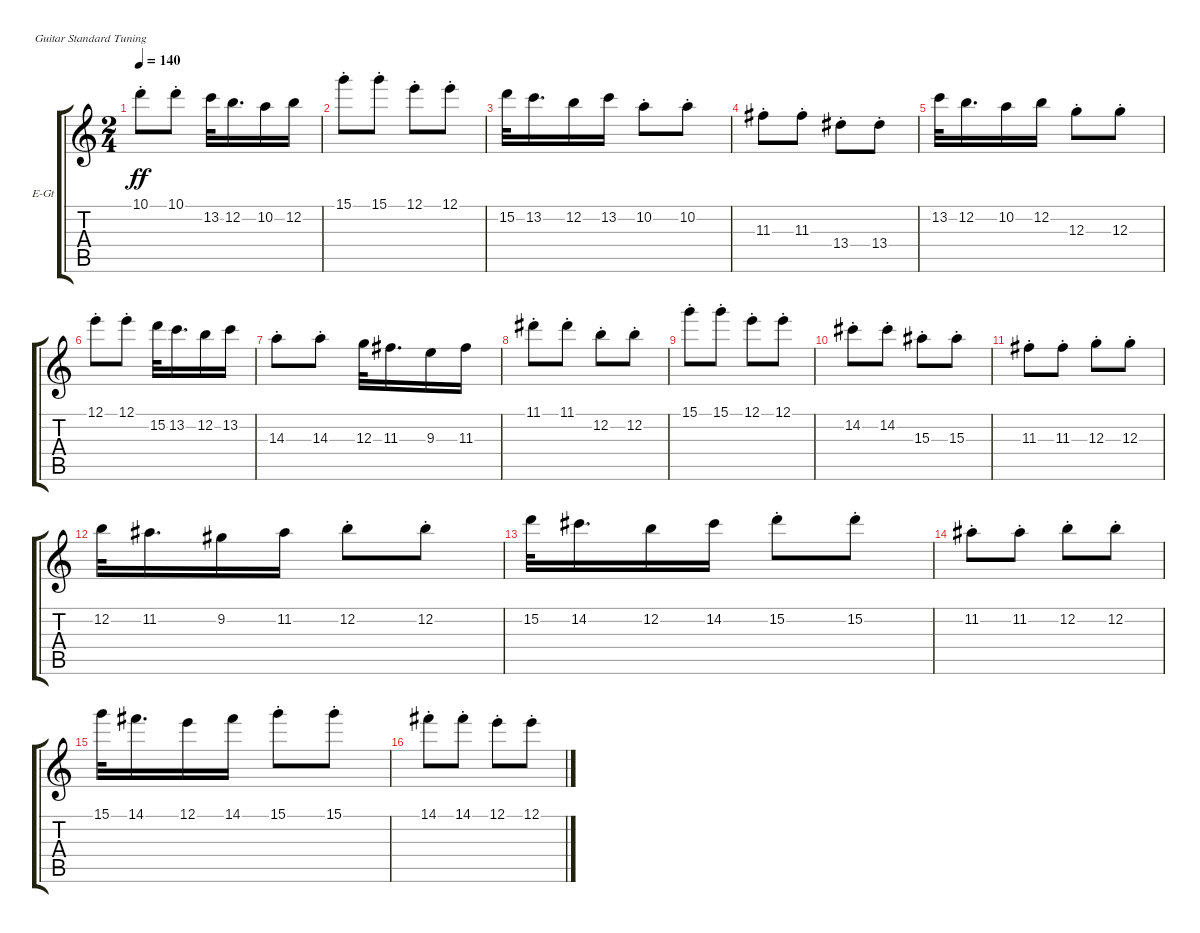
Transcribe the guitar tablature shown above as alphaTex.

\bracketExtendMode groupsimilarinstruments
\firstSystemTrackNameOrientation horizontal
\otherSystemsTrackNameOrientation horizontal
\track ("Guitar 1" "E-Gt") {instrument distortionguitar}
\staff {score tabs}
\tuning (E4 B3 G3 D3 A2 E2)
\ts (2 4)
\tempo 140
\clef g2
\ks c
10.1{st}.8{dy ff} 10.1{st}.8 13.2.32 12.2.16{d} 10.2.16 12.2.16 |
15.1{st}.8 15.1{st}.8 12.1{st}.8 12.1{st}.8 |
15.2.32 13.2.16{d} 12.2.16 13.2.16 10.2{st}.8 10.2{st}.8 |
11.3{st}.8 11.3{st}.8 13.4{st}.8 13.4{st}.8 |
13.2.32 12.2.16{d} 10.2.16 12.2.16 12.3{st}.8 12.3{st}.8 |
12.1{st}.8 12.1{st}.8 15.2.32 13.2.16{d} 12.2.16 13.2.16 |
14.3{st}.8 14.3{st}.8 12.3.32 11.3.16{d} 9.3.16 11.3.16 |
11.1{st}.8 11.1{st}.8 12.2{st}.8 12.2{st}.8 |
15.1{st}.8 15.1{st}.8 12.1{st}.8 12.1{st}.8 |
14.2{st}.8 14.2{st}.8 15.3{st}.8 15.3{st}.8 |
11.3{st}.8 11.3{st}.8 12.3{st}.8 12.3{st}.8 |
12.2.32 11.2.16{d} 9.2.16 11.2.16 12.2{st}.8 12.2{st}.8 |
15.2.32 14.2.16{d} 12.2.16 14.2.16 15.2{st}.8 15.2{st}.8 |
11.2{st}.8 11.2{st}.8 12.2{st}.8 12.2{st}.8 |
15.1.32 14.1.16{d} 12.1.16 14.1.16 15.1{st}.8 15.1{st}.8 |
14.1{st}.8 14.1{st}.8 12.1{st}.8 12.1{st}.8
